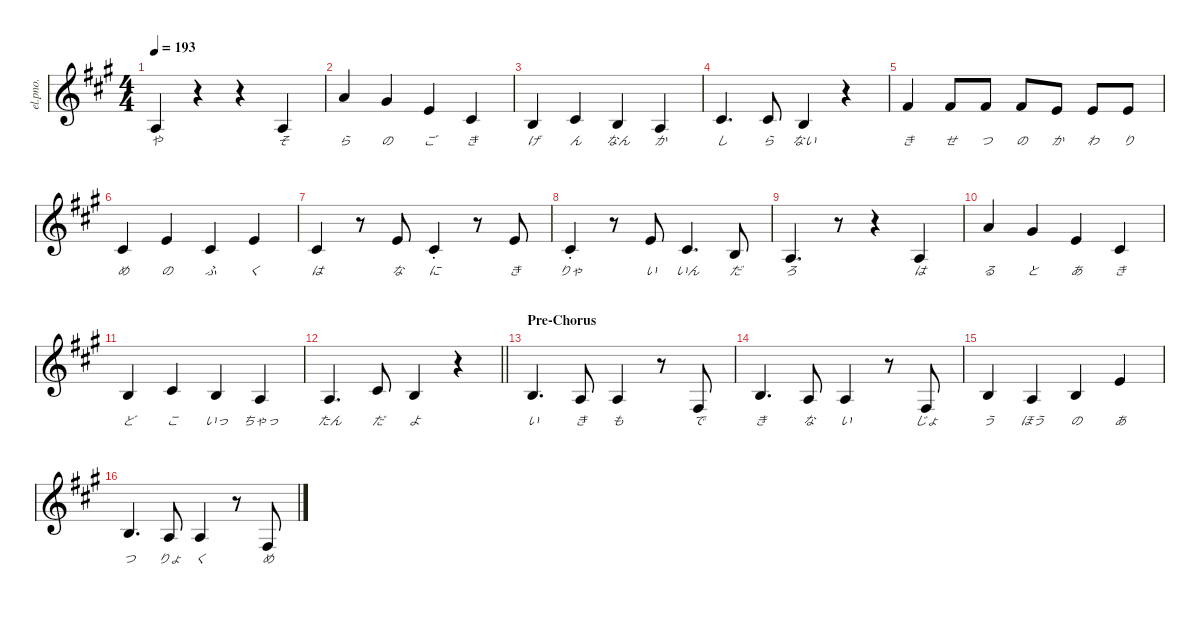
\defaultSystemsLayout 4
\hideDynamics
\bracketExtendMode nobrackets
\otherSystemsTrackNameOrientation horizontal
\track ("喜多郁代(vol." "el.pno.") {instrument voiceoohs}
\staff {score}
\tuning (E4 B3 G3 D3 A2 E2)
\ts (4 4)
\tempo 193
\clef g2
\ks a
17.6{acc forcenatural}.4{lyrics (0 "や") lyrics (1 "") lyrics (2 "") lyrics (3 "") lyrics (4 "") dy mf beam Up} r.4{beam Up} r.4{beam Up} 17.6{acc forcenatural}.4{lyrics (0 "そ") lyrics (1 "") lyrics (2 "") lyrics (3 "") lyrics (4 "") beam Up} |
29.6{acc forcenatural}.4{lyrics (0 "ら") lyrics (1 "") lyrics (2 "") lyrics (3 "") lyrics (4 "") beam Up} 28.6{acc #}.4{lyrics (0 "の") lyrics (1 "") lyrics (2 "") lyrics (3 "") lyrics (4 "") beam Up} 24.6{acc forcenatural}.4{lyrics (0 "ご") lyrics (1 "") lyrics (2 "") lyrics (3 "") lyrics (4 "") beam Up} 21.6{acc #}.4{lyrics (0 "き") lyrics (1 "") lyrics (2 "") lyrics (3 "") lyrics (4 "") beam Up} |
14.5{acc forcenatural}.4{lyrics (0 "げ") lyrics (1 "") lyrics (2 "") lyrics (3 "") lyrics (4 "") beam Up} 16.5{acc #}.4{lyrics (0 "ん") lyrics (1 "") lyrics (2 "") lyrics (3 "") lyrics (4 "") beam Up} 14.5{acc forcenatural}.4{lyrics (0 "なん") lyrics (1 "") lyrics (2 "") lyrics (3 "") lyrics (4 "") beam Up} 12.5{acc forcenatural}.4{lyrics (0 "か") lyrics (1 "") lyrics (2 "") lyrics (3 "") lyrics (4 "") beam Up} |
16.5{acc #}.4{d lyrics (0 "し") lyrics (1 "") lyrics (2 "") lyrics (3 "") lyrics (4 "") beam Up} 16.5{acc #}.8{lyrics (0 "ら") lyrics (1 "") lyrics (2 "") lyrics (3 "") lyrics (4 "") beam Up} 14.5{acc forcenatural}.4{lyrics (0 "ない") lyrics (1 "") lyrics (2 "") lyrics (3 "") lyrics (4 "") beam Up} r.4{beam Up} |
26.6{acc #}.4{lyrics (0 "き") lyrics (1 "") lyrics (2 "") lyrics (3 "") lyrics (4 "") beam Up} 26.6{acc #}.8{lyrics (0 "せ") lyrics (1 "") lyrics (2 "") lyrics (3 "") lyrics (4 "") beam Up} 26.6{acc #}.8{lyrics (0 "つ") lyrics (1 "") lyrics (2 "") lyrics (3 "") lyrics (4 "") beam Up} 26.6{acc #}.8{lyrics (0 "の") lyrics (1 "") lyrics (2 "") lyrics (3 "") lyrics (4 "") beam Up} 24.6{acc forcenatural}.8{lyrics (0 "か") lyrics (1 "") lyrics (2 "") lyrics (3 "") lyrics (4 "") beam Up} 19.5{acc forcenatural}.8{lyrics (0 "わ") lyrics (1 "") lyrics (2 "") lyrics (3 "") lyrics (4 "") beam Up} 19.5{acc forcenatural}.8{lyrics (0 "り") lyrics (1 "") lyrics (2 "") lyrics (3 "") lyrics (4 "") beam Up} |
16.5{acc #}.4{lyrics (0 "め") lyrics (1 "") lyrics (2 "") lyrics (3 "") lyrics (4 "") beam Up} 14.4{acc forcenatural}.4{lyrics (0 "の") lyrics (1 "") lyrics (2 "") lyrics (3 "") lyrics (4 "") beam Up} 16.5{acc #}.4{lyrics (0 "ふ") lyrics (1 "") lyrics (2 "") lyrics (3 "") lyrics (4 "") beam Up} 14.4{acc forcenatural}.4{lyrics (0 "く") lyrics (1 "") lyrics (2 "") lyrics (3 "") lyrics (4 "") beam Up} |
16.5{acc #}.4{lyrics (0 "は") lyrics (1 "") lyrics (2 "") lyrics (3 "") lyrics (4 "") beam Up} r.8{beam Up} 14.4{acc forcenatural}.8{lyrics (0 "な") lyrics (1 "") lyrics (2 "") lyrics (3 "") lyrics (4 "") beam Up} 16.5{st acc #}.4{lyrics (0 "に") lyrics (1 "") lyrics (2 "") lyrics (3 "") lyrics (4 "") beam Up} r.8{beam Up} 14.4{acc forcenatural}.8{lyrics (0 "き") lyrics (1 "") lyrics (2 "") lyrics (3 "") lyrics (4 "") beam Up} |
16.5{st acc #}.4{lyrics (0 "りゃ") lyrics (1 "") lyrics (2 "") lyrics (3 "") lyrics (4 "") beam Up} r.8{beam Up} 14.4{acc forcenatural}.8{lyrics (0 "い") lyrics (1 "") lyrics (2 "") lyrics (3 "") lyrics (4 "") beam Up} 16.5{acc #}.4{d lyrics (0 "いん") lyrics (1 "") lyrics (2 "") lyrics (3 "") lyrics (4 "") beam Up} 19.6{acc forcenatural}.8{lyrics (0 "だ") lyrics (1 "") lyrics (2 "") lyrics (3 "") lyrics (4 "") beam Up} |
17.6{acc forcenatural}.4{d lyrics (0 "ろ") lyrics (1 "") lyrics (2 "") lyrics (3 "") lyrics (4 "") beam Up} r.8{beam Up} r.4{beam Up} 17.6{acc forcenatural}.4{lyrics (0 "は") lyrics (1 "") lyrics (2 "") lyrics (3 "") lyrics (4 "") beam Up} |
29.6{acc forcenatural}.4{lyrics (0 "る") lyrics (1 "") lyrics (2 "") lyrics (3 "") lyrics (4 "") beam Up} 28.6{acc #}.4{lyrics (0 "と") lyrics (1 "") lyrics (2 "") lyrics (3 "") lyrics (4 "") beam Up} 24.6{acc forcenatural}.4{lyrics (0 "あ") lyrics (1 "") lyrics (2 "") lyrics (3 "") lyrics (4 "") beam Up} 21.6{acc #}.4{lyrics (0 "き") lyrics (1 "") lyrics (2 "") lyrics (3 "") lyrics (4 "") beam Up} |
19.6{acc forcenatural}.4{lyrics (0 "ど") lyrics (1 "") lyrics (2 "") lyrics (3 "") lyrics (4 "") beam Up} 21.6{acc #}.4{lyrics (0 "こ") lyrics (1 "") lyrics (2 "") lyrics (3 "") lyrics (4 "") beam Up} 19.6{acc forcenatural}.4{lyrics (0 "いっ") lyrics (1 "") lyrics (2 "") lyrics (3 "") lyrics (4 "") beam Up} 17.6{acc forcenatural}.4{lyrics (0 "ちゃっ") lyrics (1 "") lyrics (2 "") lyrics (3 "") lyrics (4 "") beam Up} |
\barLineRight lightlight
17.6{acc forcenatural}.4{d lyrics (0 "たん") lyrics (1 "") lyrics (2 "") lyrics (3 "") lyrics (4 "") beam Up} 21.6{acc #}.8{lyrics (0 "だ") lyrics (1 "") lyrics (2 "") lyrics (3 "") lyrics (4 "") beam Up} 19.6{acc forcenatural}.4{lyrics (0 "よ") lyrics (1 "") lyrics (2 "") lyrics (3 "") lyrics (4 "") beam Up} r.4{beam Up} |
\section ("" "Pre-Chorus")
-5.1{acc forcenatural}.4{d lyrics (0 "い") lyrics (1 "") lyrics (2 "") lyrics (3 "") lyrics (4 "") beam Up} -7.1{acc forcenatural}.8{lyrics (0 "き") lyrics (1 "") lyrics (2 "") lyrics (3 "") lyrics (4 "") beam Up} -7.1{acc forcenatural}.4{lyrics (0 "も") lyrics (1 "") lyrics (2 "") lyrics (3 "") lyrics (4 "") beam Up} r.8{beam Up} 4.4{acc #}.8{lyrics (0 "で") lyrics (1 "") lyrics (2 "") lyrics (3 "") lyrics (4 "") beam Up} |
-5.1{acc forcenatural}.4{d lyrics (0 "き") lyrics (1 "") lyrics (2 "") lyrics (3 "") lyrics (4 "") beam Up} -7.1{acc forcenatural}.8{lyrics (0 "な") lyrics (1 "") lyrics (2 "") lyrics (3 "") lyrics (4 "") beam Up} -7.1{acc forcenatural}.4{lyrics (0 "い") lyrics (1 "") lyrics (2 "") lyrics (3 "") lyrics (4 "") beam Up} r.8{beam Up} 4.4{acc #}.8{lyrics (0 "じょ") lyrics (1 "") lyrics (2 "") lyrics (3 "") lyrics (4 "") beam Up} |
-5.1{acc forcenatural}.4{lyrics (0 "う") lyrics (1 "") lyrics (2 "") lyrics (3 "") lyrics (4 "") beam Up} -7.1{acc forcenatural}.4{lyrics (0 "ほう") lyrics (1 "") lyrics (2 "") lyrics (3 "") lyrics (4 "") beam Up} -5.1{acc forcenatural}.4{lyrics (0 "の") lyrics (1 "") lyrics (2 "") lyrics (3 "") lyrics (4 "") beam Up} 0.1{acc forcenatural}.4{lyrics (0 "あ") lyrics (1 "") lyrics (2 "") lyrics (3 "") lyrics (4 "") beam Up} |
-5.1{acc forcenatural}.4{d lyrics (0 "つ") lyrics (1 "") lyrics (2 "") lyrics (3 "") lyrics (4 "") beam Up} -7.1{acc forcenatural}.8{lyrics (0 "りょ") lyrics (1 "") lyrics (2 "") lyrics (3 "") lyrics (4 "") beam Up} -7.1{acc forcenatural}.4{lyrics (0 "く") lyrics (1 "") lyrics (2 "") lyrics (3 "") lyrics (4 "") beam Up} r.8{beam Up} 4.4{acc #}.8{lyrics (0 "め") lyrics (1 "") lyrics (2 "") lyrics (3 "") lyrics (4 "") beam Up}
